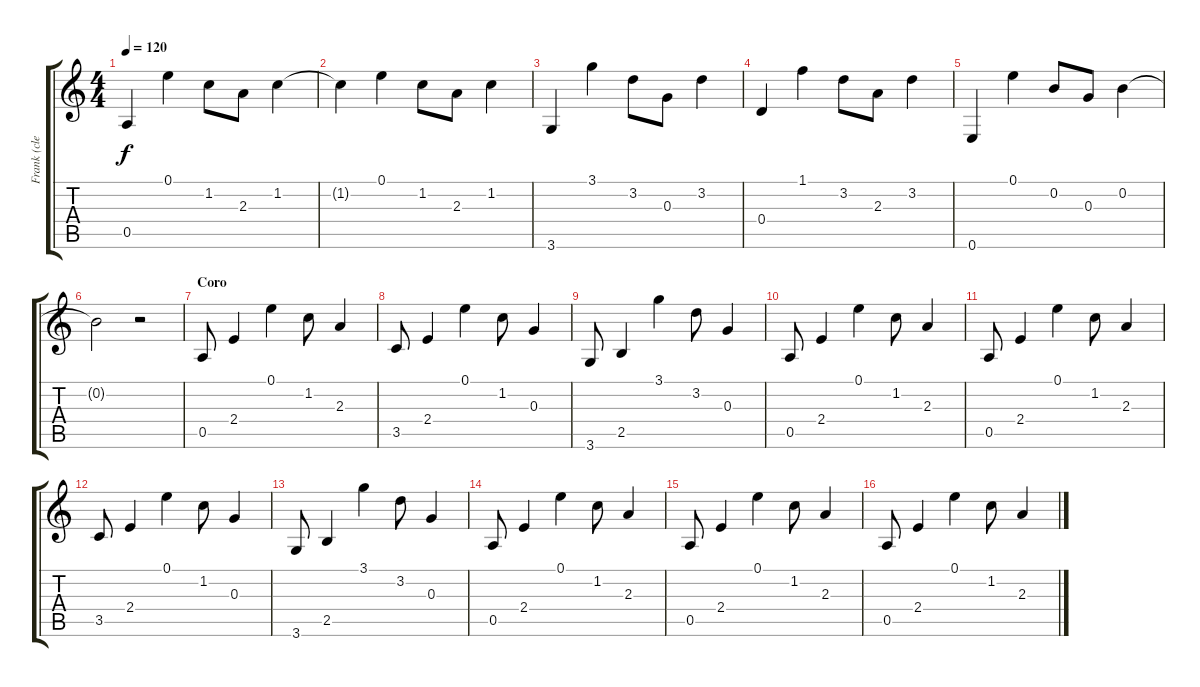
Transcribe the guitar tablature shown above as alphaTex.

\track ("Frank (clean)" "Frank (cle") {instrument electricguitarclean}
\staff {score tabs}
\tuning (E4 B3 G3 D3 A2 E2) {hide}
\ts (4 4)
\tempo 120
\clef g2
\ks c
0.5.4{dy f} 0.1.4 1.2.8 2.3.8 1.2.4 |
1.2{t}.4 0.1.4 1.2.8 2.3.8 1.2.4 |
3.6.4 3.1.4 3.2.8 0.3.8 3.2.4 |
0.4.4 1.1.4 3.2.8 2.3.8 3.2.4 |
0.6.4 0.1.4 0.2.8 0.3.8 0.2.4 |
0.2{t}.2 r.2 |
\section ("" "Coro")
0.5.8 2.4.4 0.1.4 1.2.8 2.3.4 |
3.5.8 2.4.4 0.1.4 1.2.8 0.3.4 |
3.6.8 2.5.4 3.1.4 3.2.8 0.3.4 |
0.5.8 2.4.4 0.1.4 1.2.8 2.3.4 |
0.5.8 2.4.4 0.1.4 1.2.8 2.3.4 |
3.5.8 2.4.4 0.1.4 1.2.8 0.3.4 |
3.6.8 2.5.4 3.1.4 3.2.8 0.3.4 |
0.5.8 2.4.4 0.1.4 1.2.8 2.3.4 |
0.5.8 2.4.4 0.1.4 1.2.8 2.3.4 |
0.5.8 2.4.4 0.1.4 1.2.8 2.3.4
